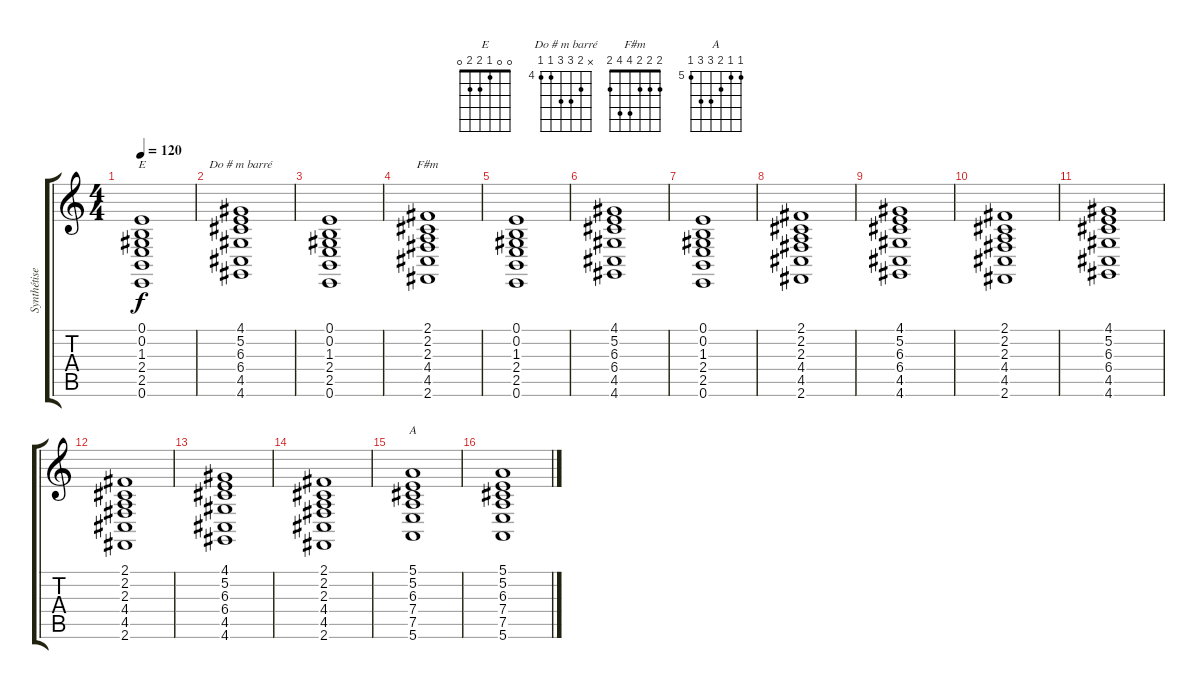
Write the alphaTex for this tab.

\track ("Synthétiseur" "Synthétise") {instrument synthstrings1}
\staff {score tabs}
\tuning (E4 B3 G3 D3 A2 E2) {hide}
\chord ("E" 0 0 1 2 2 0)
\chord ("Do # m barré" x 5 6 6 4 4) {firstfret 4}
\chord ("F#m" 2 2 2 4 4 2)
\chord ("A" 5 5 6 7 7 5) {firstfret 5}
\ts (4 4)
\tempo 120
\clef g2
\ks c
(0.1 0.2 1.3 2.4 2.5 0.6).1{ch "E" dy f} |
(4.1 5.2 6.3 6.4 4.5 4.6).1{ch "Do # m barré"} |
(0.1 0.2 1.3 2.4 2.5 0.6).1 |
(2.1 2.2 2.3 4.4 4.5 2.6).1{ch "F#m"} |
(0.1 0.2 1.3 2.4 2.5 0.6).1 |
(4.1 5.2 6.3 6.4 4.5 4.6).1 |
(0.1 0.2 1.3 2.4 2.5 0.6).1 |
(2.1 2.2 2.3 4.4 4.5 2.6).1 |
(4.1 5.2 6.3 6.4 4.5 4.6).1 |
(2.1 2.2 2.3 4.4 4.5 2.6).1 |
(4.1 5.2 6.3 6.4 4.5 4.6).1 |
(2.1 2.2 2.3 4.4 4.5 2.6).1 |
(4.1 5.2 6.3 6.4 4.5 4.6).1 |
(2.1 2.2 2.3 4.4 4.5 2.6).1 |
(5.1 5.2 6.3 7.4 7.5 5.6).1{ch "A"} |
(5.1 5.2 6.3 7.4 7.5 5.6).1
